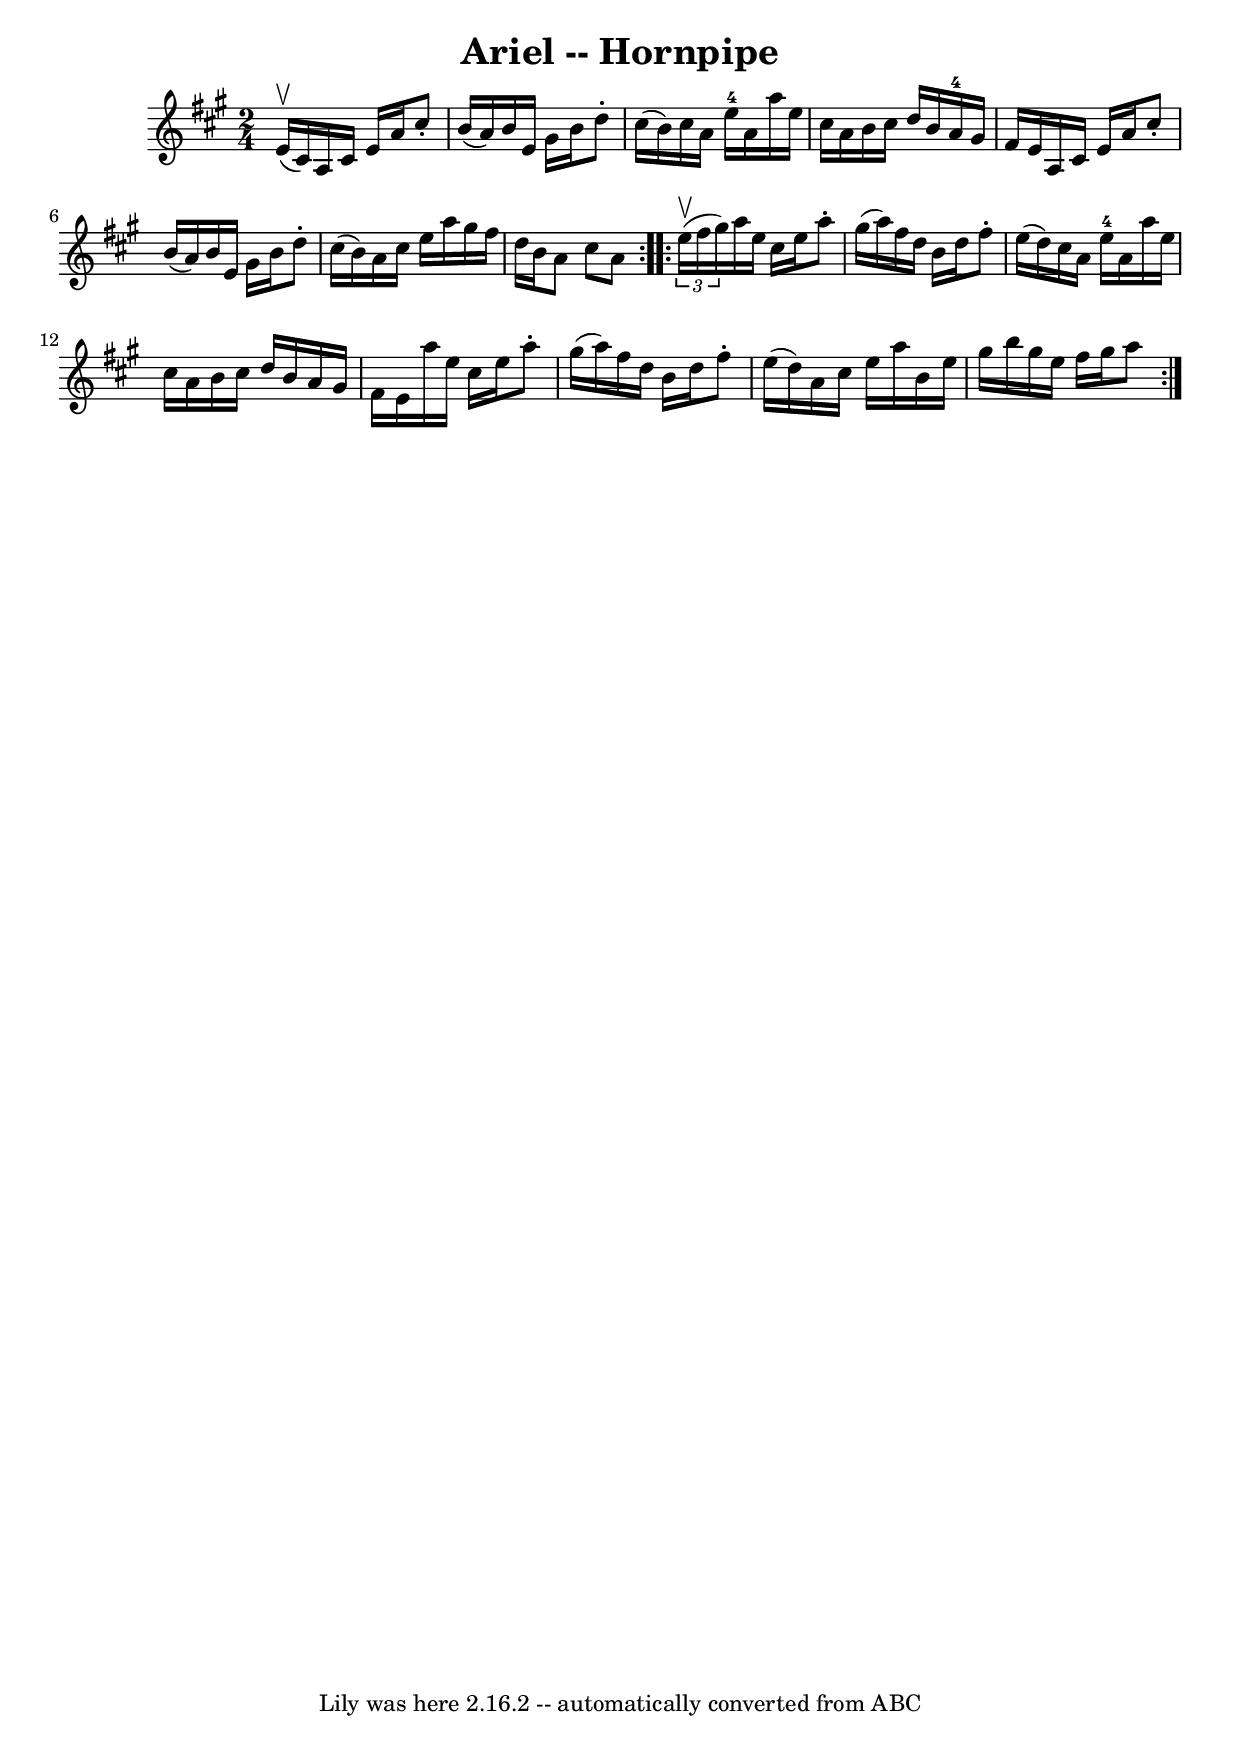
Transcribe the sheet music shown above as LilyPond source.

\version "2.16.2"
\include "Mammoth.ily"
\header {
  %% book = "Cole's 1000 Fiddle Tunes"
  crossRefNumber = "1"
  footnotes = ""
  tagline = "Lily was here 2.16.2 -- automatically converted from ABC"
  title = "Ariel -- Hornpipe"

}
voicedefault =  {



  \repeat volta 2 {

    \time 2/4 
    \key a \major
    e'16 (^\upbow cis'16) |
    a16 cis'16 
    e'16 a'16 cis''8 -. b'16 (a'16) |
    b'16 e'16    
    gis'16 b'16 d''8 -. cis''16 (b'16) |
    cis''16 a'16    
    e''16-4 a'16 a''16 e''16 cis''16 a'16  |
    b'16    
    cis''16 d''16 b'16 a'16-4 gis'16 fis'16 e'16  |
    
    a16 cis'16 e'16 a'16 cis''8 -. b'16 (a'16) |
    b'16 
    e'16 gis'16 b'16 d''8 -. cis''16 (b'16) |
    a'16    
    cis''16 e''16 a''16 gis''16 fis''16 d''16 b'16  |
    
    a'8 cis''8 a'8  
  }     
  \repeat volta 2 {
    \times 2/3 { e''16 (^\upbow   
		 fis''16 gis''16) 
	       } |
    a''16 e''16 cis''16 e''16 a''8 -. gis''16 (a''16) |
    fis''16 d''16 b'16 d''16    
    fis''8 -. e''16 (d''16) |
    cis''16 a'16 e''16-4 a'16 
    a''16 e''16 cis''16 a'16  |
    b'16 cis''16 d''16    
    b'16 a'16 gis'16 fis'16 e'16  |
    a''16 e''16    
    cis''16 e''16 a''8 -. gis''16 (a''16) |
    fis''16 d''16 
    b'16 d''16 fis''8 -. e''16 (d''16) |
    a'16 cis''16  
    e''16 a''16 b'16 e''16 gis''16 b''16  |
    gis''16    
    e''16 fis''16 gis''16 a''8  
  }   

}

\score{
  <<

    \context Staff="default"
    {
      \voicedefault 
      
    }

  >>
  \layout {
    
  }
  \midi {
  }

}
